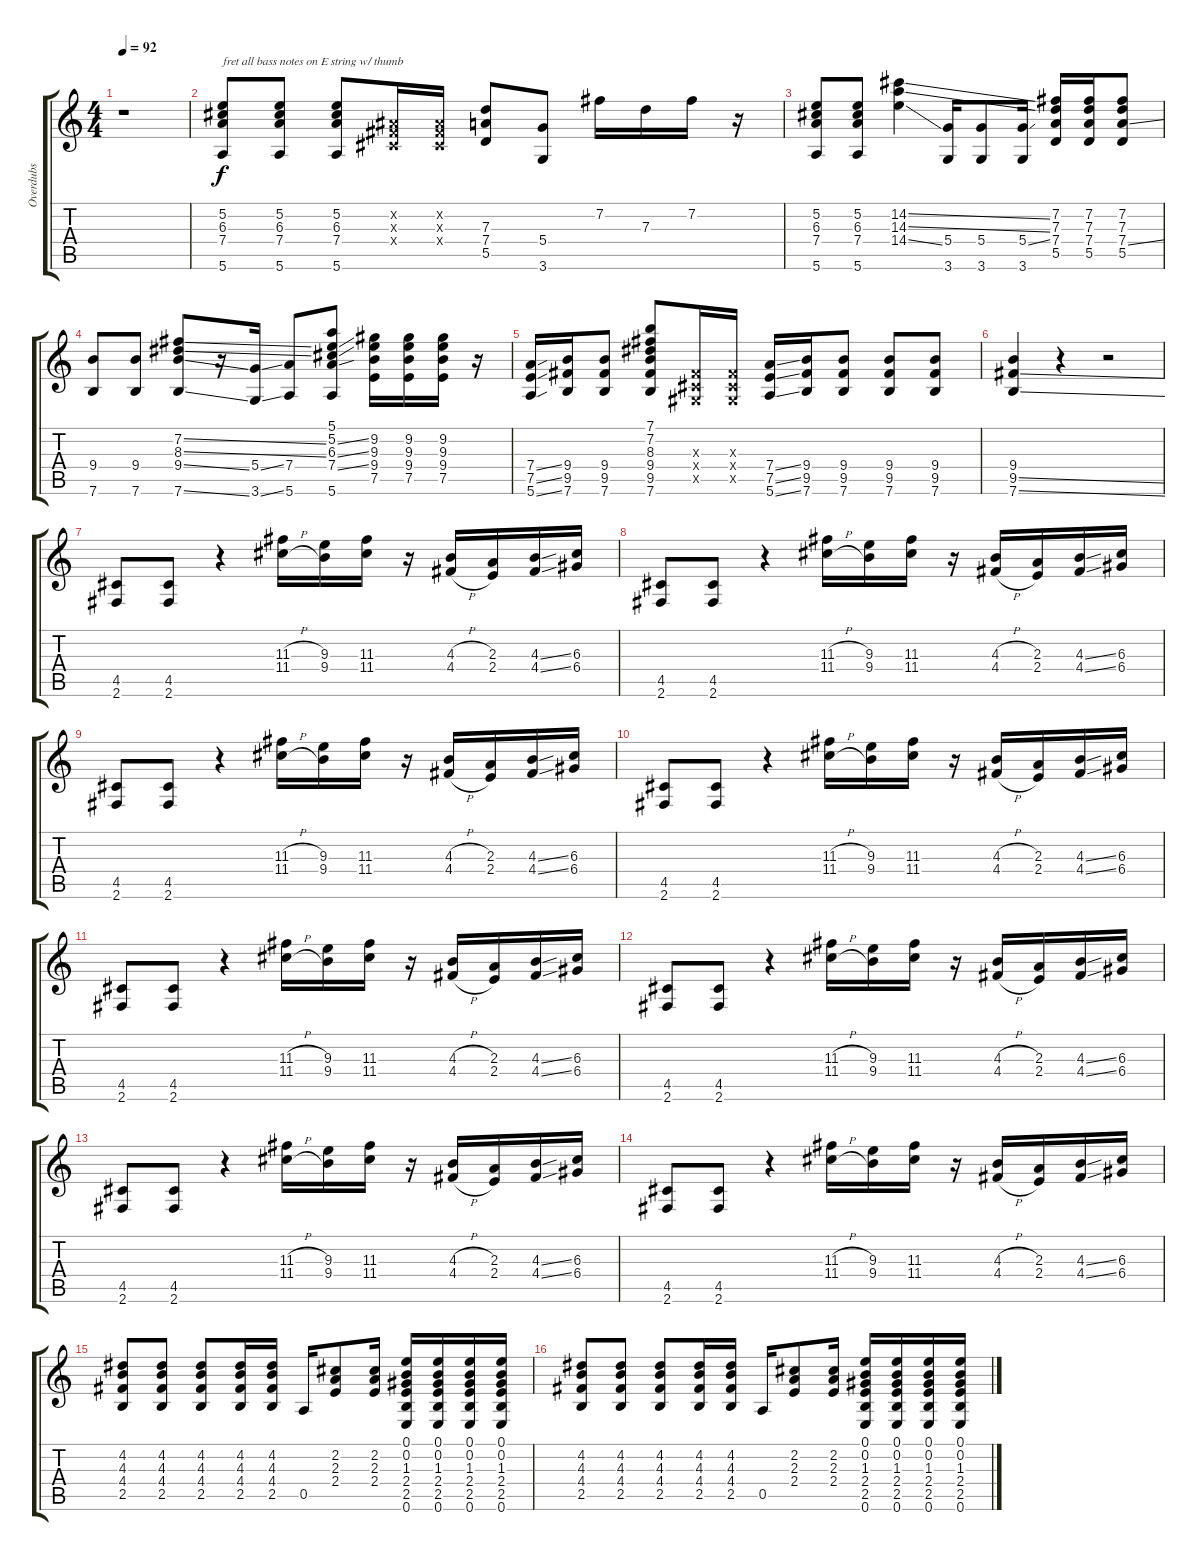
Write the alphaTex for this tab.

\track ("Overdubs" "Overdubs") {instrument overdrivenguitar}
\staff {score tabs}
\tuning (E4 B3 G3 D3 A2 E2) {hide}
\ts (4 4)
\tempo 92
\clef g2
\ks c
r.1{dy f} |
(5.2 6.3 7.4 5.6).8{txt "fret all bass notes on E string w/ thumb"} (5.2 6.3 7.4 5.6).8 (5.2 6.3 7.4 5.6).8 (-1.2{x} -1.3{x} -1.4{x}).16 (-1.2{x} -1.3{x} -1.4{x}).16 (7.3 7.4 5.5).8 (5.4 3.6).8 7.2.16 7.3.16 7.2.16 r.16 |
(5.2 6.3 7.4 5.6).8 (5.2 6.3 7.4 5.6).8 (14.2{ss} 14.3{ss} 14.4{ss}).4 (5.4 3.6).16 (5.4 3.6).8 (5.4{ss} 3.6).16 (7.2 7.3 7.4 5.5).16 (7.2 7.3 7.4 5.5).16 (7.2 7.3 7.4{ss} 5.5).8 |
(9.4 7.6).8 (9.4 7.6).8 (7.2{ss} 8.3{ss} 9.4{ss} 7.6{ss}).8 r.16 (5.4{ss} 3.6{ss}).16 (7.4 5.6).8 (5.1 5.2{ss} 6.3{ss} 7.4{ss} 5.6).8 (9.2 9.3 9.4 7.5).16 (9.2 9.3 9.4 7.5).16 (9.2 9.3 9.4 7.5).16 r.16 |
(7.4{ss} 7.5{ss} 5.6{ss}).16 (9.4 9.5 7.6).16 (9.4 9.5 7.6).8 (7.1 7.2 8.3 9.4 9.5 7.6).8 (-1.3{x} -1.4{x} -1.5{x}).16 (-1.3{x} -1.4{x} -1.5{x}).16 (7.4{ss} 7.5{ss} 5.6{ss}).16 (9.4 9.5 7.6).16 (9.4 9.5 7.6).8 (9.4 9.5 7.6).8 (9.4 9.5 7.6).8 |
(9.4 9.5{ss} 7.6{ss}).4 r.4 r.2 |
(4.5 2.6).8 (4.5 2.6).8 r.4 (11.3{h} 11.4{h}).16 (9.3 9.4).16 (11.3 11.4).16 r.16 (4.3{h} 4.4{h}).16 (2.3 2.4).16 (4.3{ss} 4.4{ss}).16 (6.3 6.4).16 |
(4.5 2.6).8 (4.5 2.6).8 r.4 (11.3{h} 11.4{h}).16 (9.3 9.4).16 (11.3 11.4).16 r.16 (4.3{h} 4.4{h}).16 (2.3 2.4).16 (4.3{ss} 4.4{ss}).16 (6.3 6.4).16 |
(4.5 2.6).8 (4.5 2.6).8 r.4 (11.3{h} 11.4{h}).16 (9.3 9.4).16 (11.3 11.4).16 r.16 (4.3{h} 4.4{h}).16 (2.3 2.4).16 (4.3{ss} 4.4{ss}).16 (6.3 6.4).16 |
(4.5 2.6).8 (4.5 2.6).8 r.4 (11.3{h} 11.4{h}).16 (9.3 9.4).16 (11.3 11.4).16 r.16 (4.3{h} 4.4{h}).16 (2.3 2.4).16 (4.3{ss} 4.4{ss}).16 (6.3 6.4).16 |
(4.5 2.6).8 (4.5 2.6).8 r.4 (11.3{h} 11.4{h}).16 (9.3 9.4).16 (11.3 11.4).16 r.16 (4.3{h} 4.4{h}).16 (2.3 2.4).16 (4.3{ss} 4.4{ss}).16 (6.3 6.4).16 |
(4.5 2.6).8 (4.5 2.6).8 r.4 (11.3{h} 11.4{h}).16 (9.3 9.4).16 (11.3 11.4).16 r.16 (4.3{h} 4.4{h}).16 (2.3 2.4).16 (4.3{ss} 4.4{ss}).16 (6.3 6.4).16 |
(4.5 2.6).8 (4.5 2.6).8 r.4 (11.3{h} 11.4{h}).16 (9.3 9.4).16 (11.3 11.4).16 r.16 (4.3{h} 4.4{h}).16 (2.3 2.4).16 (4.3{ss} 4.4{ss}).16 (6.3 6.4).16 |
(4.5 2.6).8 (4.5 2.6).8 r.4 (11.3{h} 11.4{h}).16 (9.3 9.4).16 (11.3 11.4).16 r.16 (4.3{h} 4.4{h}).16 (2.3 2.4).16 (4.3{ss} 4.4{ss}).16 (6.3 6.4).16 |
(4.2 4.3 4.4 2.5).8 (4.2 4.3 4.4 2.5).8 (4.2 4.3 4.4 2.5).8 (4.2 4.3 4.4 2.5).16 (4.2 4.3 4.4 2.5).16 0.5.16 (2.2 2.3 2.4).8 (2.2 2.3 2.4).16 (0.1 0.2 1.3 2.4 2.5 0.6).16 (0.1 0.2 1.3 2.4 2.5 0.6).16 (0.1 0.2 1.3 2.4 2.5 0.6).16 (0.1 0.2 1.3 2.4 2.5 0.6).16 |
(4.2 4.3 4.4 2.5).8 (4.2 4.3 4.4 2.5).8 (4.2 4.3 4.4 2.5).8 (4.2 4.3 4.4 2.5).16 (4.2 4.3 4.4 2.5).16 0.5.16 (2.2 2.3 2.4).8 (2.2 2.3 2.4).16 (0.1 0.2 1.3 2.4 2.5 0.6).16 (0.1 0.2 1.3 2.4 2.5 0.6).16 (0.1 0.2 1.3 2.4 2.5 0.6).16 (0.1 0.2 1.3{ss} 2.4{ss} 2.5{ss} 0.6).16
